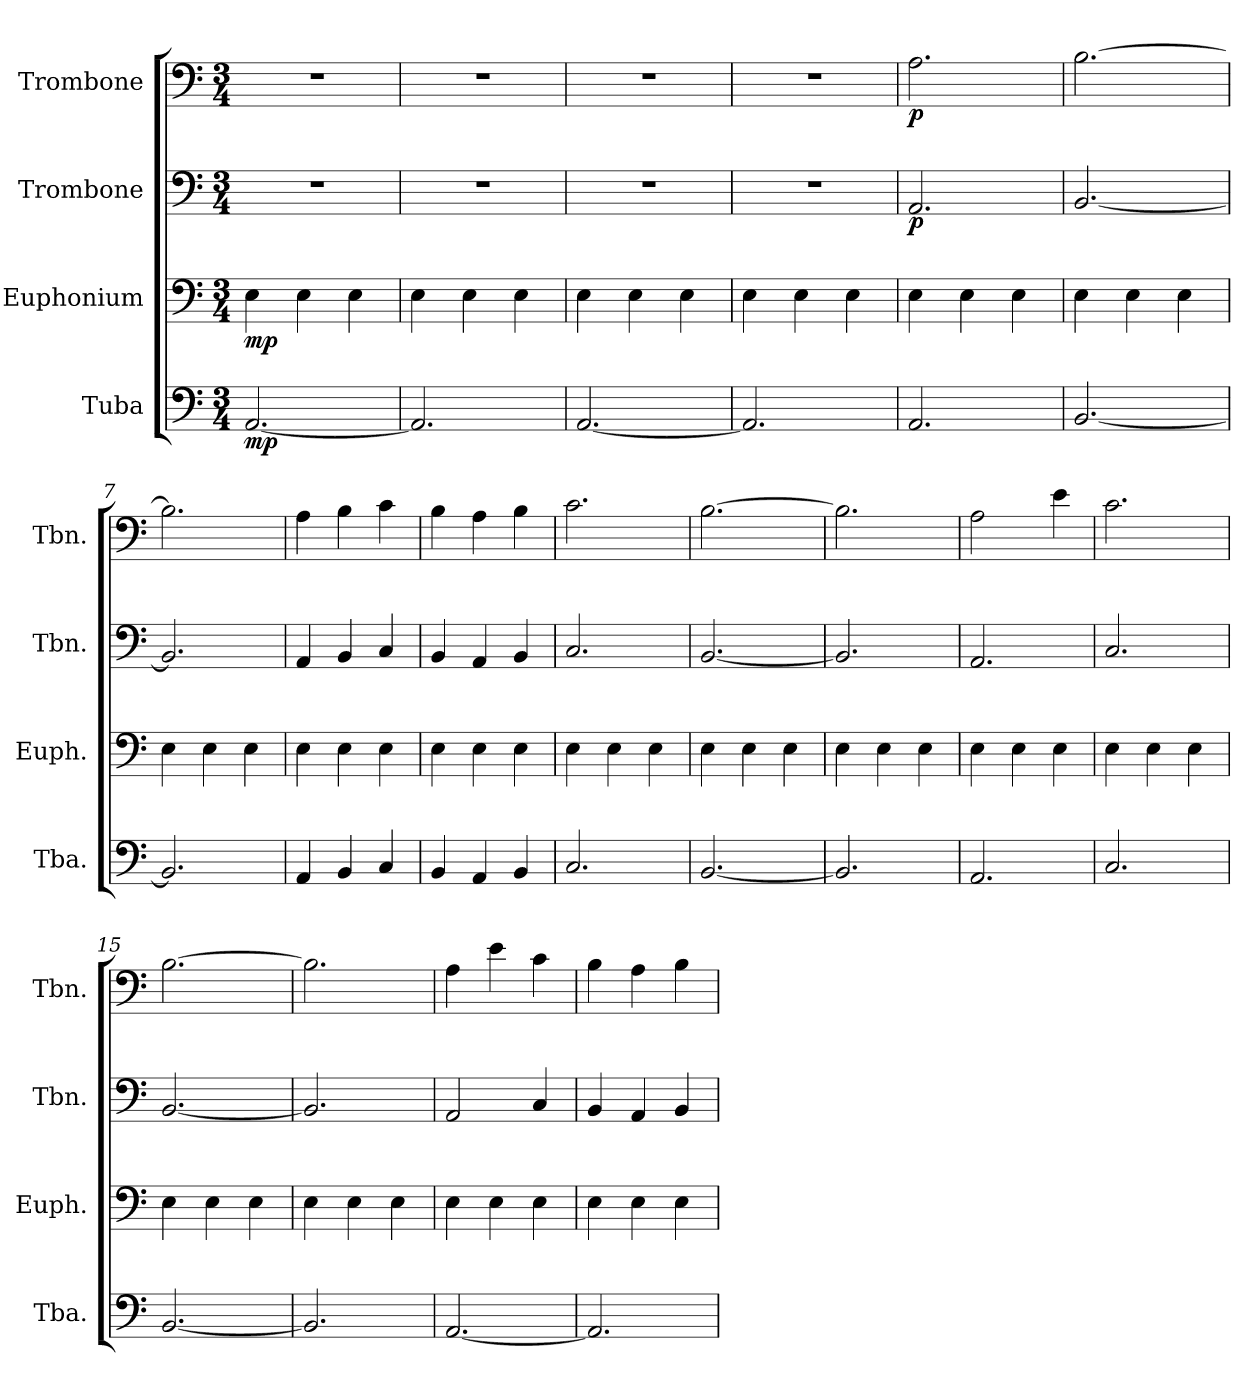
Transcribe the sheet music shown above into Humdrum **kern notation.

**kern	**dynam	**kern	**dynam	**kern	**dynam	**kern	**dynam
*part4	*part4	*part3	*part3	*part2	*part2	*part1	*part1
*staff4	*staff4	*staff3	*staff3	*staff2	*staff2	*staff1	*staff1
*I"Tuba	*	*I"Euphonium	*	*I"Trombone	*	*I"Trombone	*
*I'Tba.	*	*I'Euph.	*	*I'Tbn.	*	*I'Tbn.	*
*clefF4	*	*clefF4	*	*clefF4	*	*clefF4	*
*k[]	*	*k[]	*	*k[]	*	*k[]	*
*M3/4	*	*M3/4	*	*M3/4	*	*M3/4	*
*MM100	*	*MM100	*	*MM100	*	*MM100	*
=1	=1	=1	=1	=1	=1	=1	=1
!	!LO:DY:b	!	!LO:DY:b	!	!	!	!
[2.AA/	mp	4E\	mp	2.r	.	2.r	.
.	.	4E\	.	.	.	.	.
.	.	4E\	.	.	.	.	.
=2	=2	=2	=2	=2	=2	=2	=2
2.AA/]	.	4E\	.	2.r	.	2.r	.
.	.	4E\	.	.	.	.	.
.	.	4E\	.	.	.	.	.
=3	=3	=3	=3	=3	=3	=3	=3
[2.AA/	.	4E\	.	2.r	.	2.r	.
.	.	4E\	.	.	.	.	.
.	.	4E\	.	.	.	.	.
=4	=4	=4	=4	=4	=4	=4	=4
2.AA/]	.	4E\	.	2.r	.	2.r	.
.	.	4E\	.	.	.	.	.
.	.	4E\	.	.	.	.	.
=5	=5	=5	=5	=5	=5	=5	=5
!	!	!	!	!	!LO:DY:b	!	!LO:DY:b
2.AA/	.	4E\	.	2.AA/	p	2.A\	p
.	.	4E\	.	.	.	.	.
.	.	4E\	.	.	.	.	.
=6	=6	=6	=6	=6	=6	=6	=6
[2.BB/	.	4E\	.	[2.BB/	.	[2.B\	.
.	.	4E\	.	.	.	.	.
.	.	4E\	.	.	.	.	.
=7	=7	=7	=7	=7	=7	=7	=7
2.BB/]	.	4E\	.	2.BB/]	.	2.B\]	.
.	.	4E\	.	.	.	.	.
.	.	4E\	.	.	.	.	.
=8	=8	=8	=8	=8	=8	=8	=8
4AA/	.	4E\	.	4AA/	.	4A\	.
4BB/	.	4E\	.	4BB/	.	4B\	.
4C/	.	4E\	.	4C/	.	4c\	.
=9	=9	=9	=9	=9	=9	=9	=9
4BB/	.	4E\	.	4BB/	.	4B\	.
4AA/	.	4E\	.	4AA/	.	4A\	.
4BB/	.	4E\	.	4BB/	.	4B\	.
=10	=10	=10	=10	=10	=10	=10	=10
2.C/	.	4E\	.	2.C/	.	2.c\	.
.	.	4E\	.	.	.	.	.
.	.	4E\	.	.	.	.	.
!!LO:LB:g=z
=11	=11	=11	=11	=11	=11	=11	=11
[2.BB/	.	4E\	.	[2.BB/	.	[2.B\	.
.	.	4E\	.	.	.	.	.
.	.	4E\	.	.	.	.	.
=12	=12	=12	=12	=12	=12	=12	=12
2.BB/]	.	4E\	.	2.BB/]	.	2.B\]	.
.	.	4E\	.	.	.	.	.
.	.	4E\	.	.	.	.	.
=13	=13	=13	=13	=13	=13	=13	=13
2.AA/	.	4E\	.	2.AA/	.	2A\	.
.	.	4E\	.	.	.	.	.
.	.	4E\	.	.	.	4e\	.
=14	=14	=14	=14	=14	=14	=14	=14
2.C/	.	4E\	.	2.C/	.	2.c\	.
.	.	4E\	.	.	.	.	.
.	.	4E\	.	.	.	.	.
=15	=15	=15	=15	=15	=15	=15	=15
[2.BB/	.	4E\	.	[2.BB/	.	[2.B\	.
.	.	4E\	.	.	.	.	.
.	.	4E\	.	.	.	.	.
=16	=16	=16	=16	=16	=16	=16	=16
2.BB/]	.	4E\	.	2.BB/]	.	2.B\]	.
.	.	4E\	.	.	.	.	.
.	.	4E\	.	.	.	.	.
=17	=17	=17	=17	=17	=17	=17	=17
[2.AA/	.	4E\	.	2AA/	.	4A\	.
.	.	4E\	.	.	.	4e\	.
.	.	4E\	.	4C/	.	4c\	.
=18	=18	=18	=18	=18	=18	=18	=18
2.AA/]	.	4E\	.	4BB/	.	4B\	.
.	.	4E\	.	4AA/	.	4A\	.
.	.	4E\	.	4BB/	.	4B\	.
=	=	=	=	=	=	=	=
*-	*-	*-	*-	*-	*-	*-	*-
